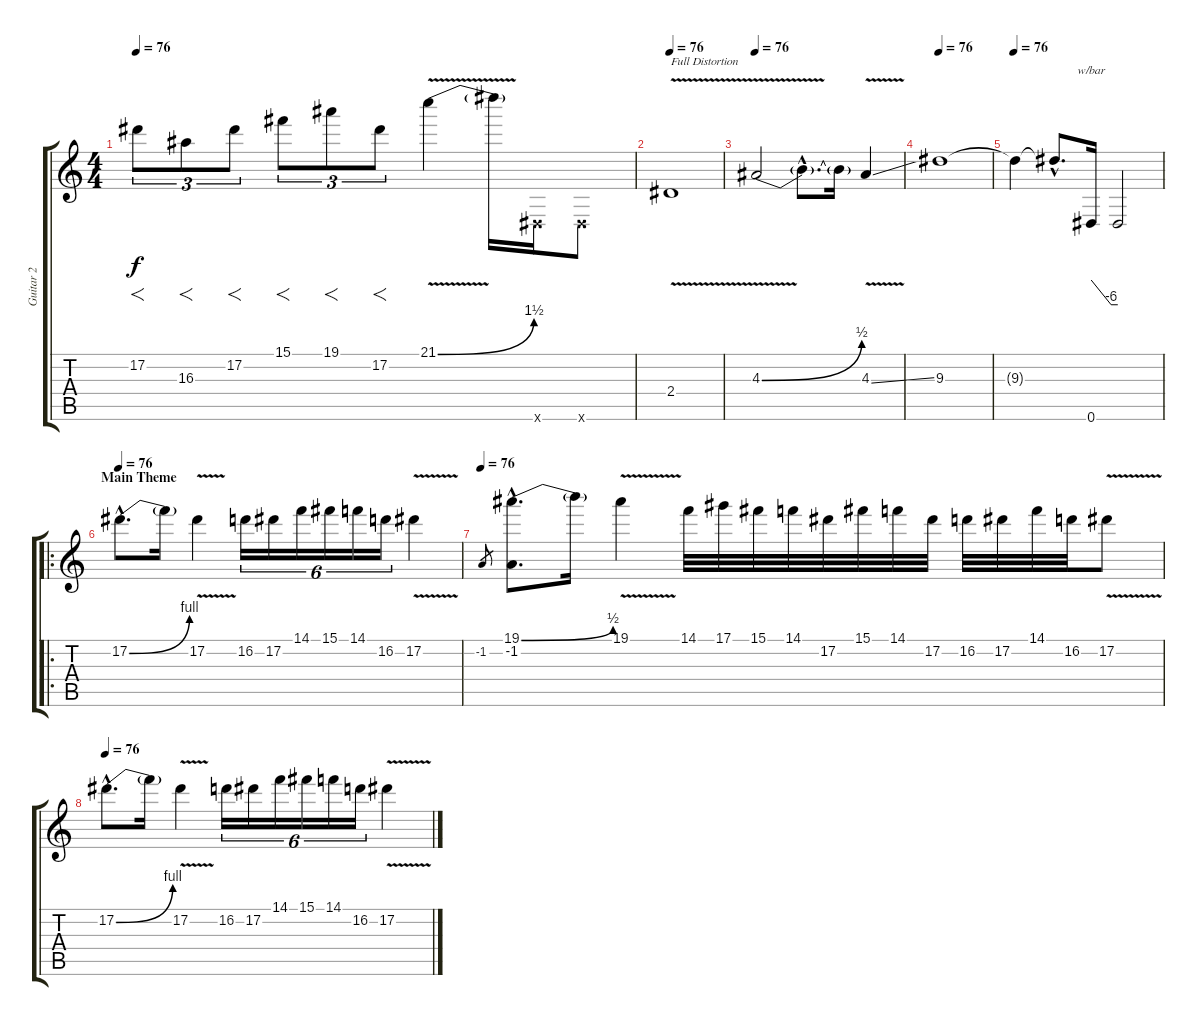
\track ("Guitar 2" "Guitar 2") {instrument distortionguitar}
\staff {score tabs}
\tuning (Eb4 Bb3 Gb3 Db3 Ab2 Eb2) {hide}
\ts (4 4)
\tempo 76
\clef g2
\ks c
17.2.8{f tu (3 2) dy f} 16.3.8{f tu (3 2)} 17.2.8{f tu (3 2)} 15.1.8{f tu (3 2)} 19.1.8{f tu (3 2)} 17.2.8{f tu (3 2)} 21.1{be (bend 0 0 60 6) v}.4 21.1{t}.16 0.6{x}.16{instrument distortionguitar} 0.6{x}.8 |
\tempo 76
2.4{v}.1{txt "Full Distortion" instrument distortionguitar} |
\tempo 76
4.3{be (bend 0 0 60 2) v}.2 4.3{hac t}.8{d} 4.3{t}.16 4.3{v ss}.4 |
\tempo 76
9.3.1 |
\tempo 76
9.3{t}.4 9.3{hac t}.8{d} 0.6.16{tbe (custom default 0 0 45 -24 60 -24)} 0.6{t}.2 |
\ro
\section ("" "Main Theme")
\tempo 76
17.2{be (bend 0 0 60 4) hac}.8{d} 17.2{t}.16 17.2{v}.4 16.2.16{tu (6 4)} 17.2.16{tu (6 4)} 14.1.16{tu (6 4)} 15.1.16{tu (6 4)} 14.1.16{tu (6 4)} 16.2.16{tu (6 4)} 17.2{v}.4 |
\tempo 76
-1.2.8{gr} (19.1{be (bend 0 0 60 2) hac} -1.2{hac}).8{d} 19.1{t}.16 19.1{v}.4 14.1.32 17.1.32 15.1.32 14.1.32 17.2.32 15.1.32 14.1.32 17.2.32 16.2.32 17.2.32 14.1.32 16.2.32 17.2{v}.8 |
\tempo 76
17.2{be (bend 0 0 60 4) hac}.8{d} 17.2{t}.16 17.2{v}.4 16.2.16{tu (6 4)} 17.2.16{tu (6 4)} 14.1.16{tu (6 4)} 15.1.16{tu (6 4)} 14.1.16{tu (6 4)} 16.2.16{tu (6 4)} 17.2{v}.4
